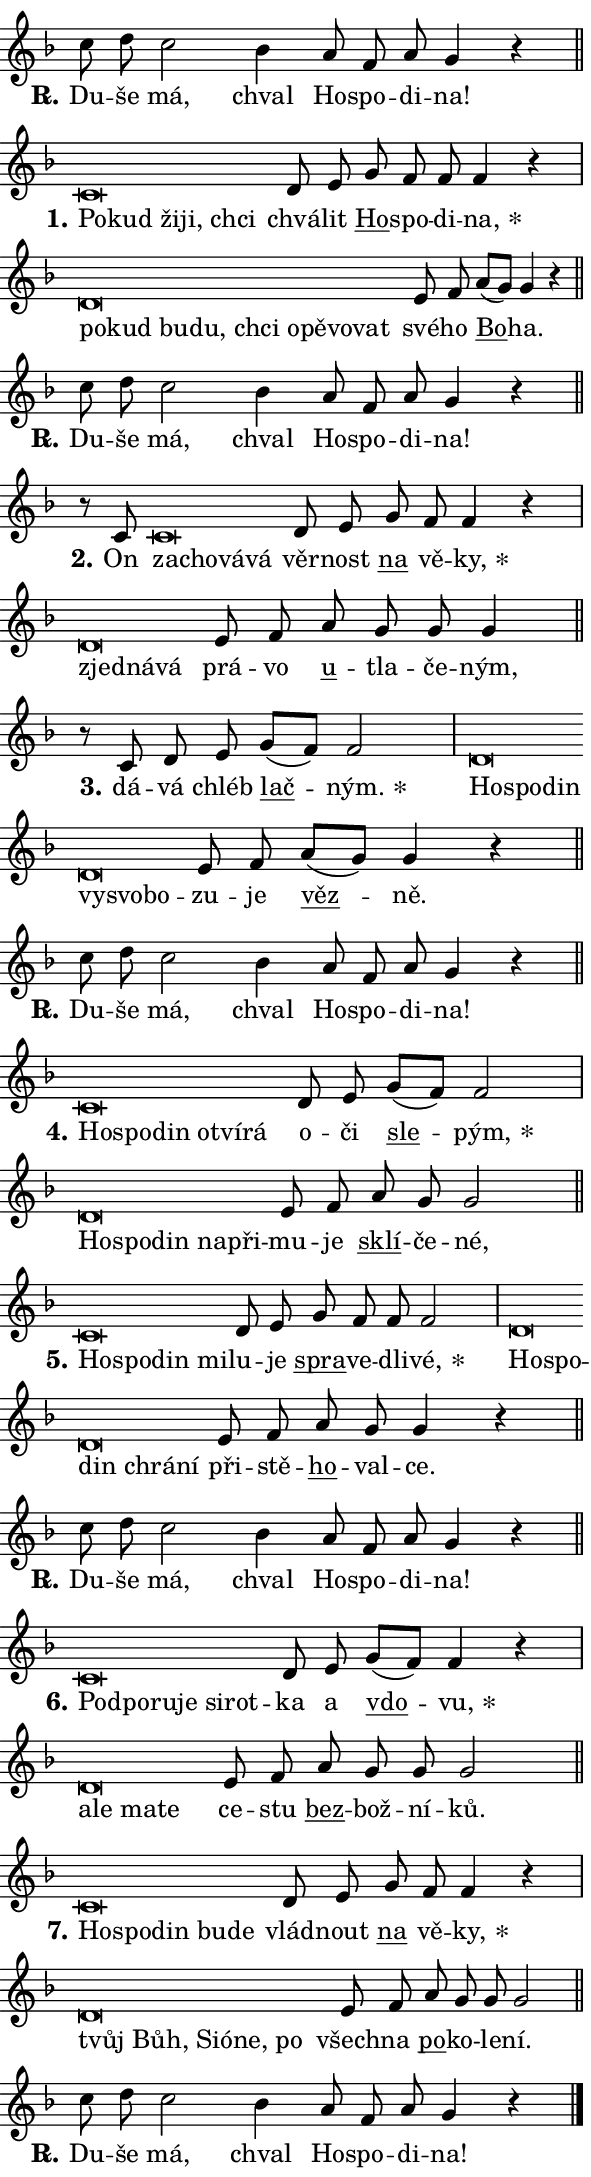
\version "2.24.0"
\header { tagline = "" }
\paper {
  indent = 0\cm
  top-margin = 0\cm
  right-margin = 0.13\cm % to fit lyric hyphens
  bottom-margin = 0\cm
  left-margin = 0\cm
  paper-width = 10\cm
  page-breaking = #ly:one-page-breaking
  system-system-spacing.basic-distance = #11
  score-system-spacing.basic-distance = #11
  ragged-last = ##f
}


%% Author: Thomas Morley
%% https://lists.gnu.org/archive/html/lilypond-user/2020-05/msg00002.html
#(define (line-position grob)
"Returns position of @var[grob} in current system:
   @code{'start}, if at first time-step
   @code{'end}, if at last time-step
   @code{'middle} otherwise
"
  (let* ((col (ly:item-get-column grob))
         (ln (ly:grob-object col 'left-neighbor))
         (rn (ly:grob-object col 'right-neighbor))
         (col-to-check-left (if (ly:grob? ln) ln col))
         (col-to-check-right (if (ly:grob? rn) rn col))
         (break-dir-left
           (and
             (ly:grob-property col-to-check-left 'non-musical #f)
             (ly:item-break-dir col-to-check-left)))
         (break-dir-right
           (and
             (ly:grob-property col-to-check-right 'non-musical #f)
             (ly:item-break-dir col-to-check-right))))
        (cond ((eqv? 1 break-dir-left) 'start)
              ((eqv? -1 break-dir-right) 'end)
              (else 'middle))))

#(define (tranparent-at-line-position vctor)
  (lambda (grob)
  "Relying on @code{line-position} select the relevant enry from @var{vctor}.
Used to determine transparency,"
    (case (line-position grob)
      ((end) (not (vector-ref vctor 0)))
      ((middle) (not (vector-ref vctor 1)))
      ((start) (not (vector-ref vctor 2))))))

noteHeadBreakVisibility =
#(define-music-function (break-visibility)(vector?)
"Makes @code{NoteHead}s transparent relying on @var{break-visibility}"
#{
  \override NoteHead.transparent =
    #(tranparent-at-line-position break-visibility)
#})

#(define delete-ledgers-for-transparent-note-heads
  (lambda (grob)
    "Reads whether a @code{NoteHead} is transparent.
If so this @code{NoteHead} is removed from @code{'note-heads} from
@var{grob}, which is supposed to be @code{LedgerLineSpanner}.
As a result ledgers are not printed for this @code{NoteHead}"
    (let* ((nhds-array (ly:grob-object grob 'note-heads))
           (nhds-list
             (if (ly:grob-array? nhds-array)
                 (ly:grob-array->list nhds-array)
                 '()))
           ;; Relies on the transparent-property being done before
           ;; Staff.LedgerLineSpanner.after-line-breaking is executed.
           ;; This is fragile ...
           (to-keep
             (remove
               (lambda (nhd)
                 (ly:grob-property nhd 'transparent #f))
               nhds-list)))
      ;; TODO find a better method to iterate over grob-arrays, similiar
      ;; to filter/remove etc for lists
      ;; For now rebuilt from scratch
      (set! (ly:grob-object grob 'note-heads)  '())
      (for-each
        (lambda (nhd)
          (ly:pointer-group-interface::add-grob grob 'note-heads nhd))
        to-keep))))

squashNotes = {
  \override NoteHead.X-extent = #'(-0.2 . 0.2)
  \override NoteHead.Y-extent = #'(-0.75 . 0)
  \override NoteHead.stencil =
    #(lambda (grob)
       (let ((pos (ly:grob-property grob 'staff-position)))
         (begin
           (if (< pos -7) (display "ERROR: Lower brevis then expected\n") (display ""))
           (if (<= pos -6) ly:text-interface::print ly:note-head::print))))
}
unSquashNotes = {
  \revert NoteHead.X-extent
  \revert NoteHead.Y-extent
  \revert NoteHead.stencil
}

hideNotes = \noteHeadBreakVisibility #begin-of-line-visible
unHideNotes = \noteHeadBreakVisibility #all-visible

% work-around for resetting accidentals
% https://lilypond.org/doc/v2.23/Documentation/notation/displaying-rhythms#unmetered-music
cadenzaMeasure = {
  \cadenzaOff
  \partial 1024 s1024
  \cadenzaOn
}

#(define-markup-command (accent layout props text) (markup?)
  "Underline accented syllable"
  (interpret-markup layout props
    #{\markup \override #'(offset . 4.3) \underline { #text }#}))

responsum = \markup \concat {
  "R" \hspace #-1.05 \path #0.1 #'((moveto 0 0.07) (lineto 0.9 0.8)) \hspace #0.05 "."
}

spaceSize = #0.6828661417322834 % exact space size for TeX Gyre Schola

\layout {
  \context {
    \Staff
    \remove "Time_signature_engraver"
    \override LedgerLineSpanner.after-line-breaking = #delete-ledgers-for-transparent-note-heads
  }
  \context {
    \Lyrics {
      \override LyricSpace.minimum-distance = \spaceSize
      \override LyricText.font-name = #"TeX Gyre Schola"
      \override LyricText.font-size = 1
      \override StanzaNumber.font-name = #"TeX Gyre Schola Bold"
      \override StanzaNumber.font-size = 1
    }
  }
  \context {
    \Score 
    \override NoteHead.text =
      #(lambda (grob) 
        (let ((pos (ly:grob-property grob 'staff-position)))
          #{\markup {
            \combine
              \halign #-0.55 \raise #(if (= pos -6) 0 0.5) \override #'(thickness . 2) \draw-line #'(3.2 . 0)
              \musicglyph "noteheads.sM1"
          }#}))
  }
}

% magnetic-lyrics.ily
%
%   written by
%     Jean Abou Samra <jean@abou-samra.fr>
%     Werner Lemberg <wl@gnu.org>
%
%   adapted by
%     Jiri Hon <jiri.hon@gmail.com>
%
% Version 2022-Apr-15

% https://www.mail-archive.com/lilypond-user@gnu.org/msg149350.html

#(define (Left_hyphen_pointer_engraver context)
   "Collect syllable-hyphen-syllable occurrences in lyrics and store
them in properties.  This engraver only looks to the left.  For
example, if the lyrics input is @code{foo -- bar}, it does the
following.

@itemize @bullet
@item
Set the @code{text} property of the @code{LyricHyphen} grob between
@q{foo} and @q{bar} to @code{foo}.

@item
Set the @code{left-hyphen} property of the @code{LyricText} grob with
text @q{foo} to the @code{LyricHyphen} grob between @q{foo} and
@q{bar}.
@end itemize

Use this auxiliary engraver in combination with the
@code{lyric-@/text::@/apply-@/magnetic-@/offset!} hook."
   (let ((hyphen #f)
         (text #f))
     (make-engraver
      (acknowledgers
       ((lyric-syllable-interface engraver grob source-engraver)
        (set! text grob)))
      (end-acknowledgers
       ((lyric-hyphen-interface engraver grob source-engraver)
        ;(when (not (grob::has-interface grob 'lyric-space-interface))
          (set! hyphen grob)));)
      ((stop-translation-timestep engraver)
       (when (and text hyphen)
         (ly:grob-set-object! text 'left-hyphen hyphen))
       (set! text #f)
       (set! hyphen #f)))))

#(define (lyric-text::apply-magnetic-offset! grob)
   "If the space between two syllables is less than the value in
property @code{LyricText@/.details@/.squash-threshold}, move the right
syllable to the left so that it gets concatenated with the left
syllable.

Use this function as a hook for
@code{LyricText@/.after-@/line-@/breaking} if the
@code{Left_@/hyphen_@/pointer_@/engraver} is active."
   (let ((hyphen (ly:grob-object grob 'left-hyphen #f)))
     (when hyphen
       (let ((left-text (ly:spanner-bound hyphen LEFT)))
         (when (grob::has-interface left-text 'lyric-syllable-interface)
           (let* ((common (ly:grob-common-refpoint grob left-text X))
                  (this-x-ext (ly:grob-extent grob common X))
                  (left-x-ext
                   (begin
                     ;; Trigger magnetism for left-text.
                     (ly:grob-property left-text 'after-line-breaking)
                     (ly:grob-extent left-text common X)))
                  ;; `delta` is the gap width between two syllables.
                  (delta (- (interval-start this-x-ext)
                            (interval-end left-x-ext)))
                  (details (ly:grob-property grob 'details))
                  (threshold (assoc-get 'squash-threshold details 0.2)))
             (when (< delta threshold)
               (let* (;; We have to manipulate the input text so that
                      ;; ligatures crossing syllable boundaries are not
                      ;; disabled.  For languages based on the Latin
                      ;; script this is essentially a beautification.
                      ;; However, for non-Western scripts it can be a
                      ;; necessity.
                      (lt (ly:grob-property left-text 'text))
                      (rt (ly:grob-property grob 'text))
                      (is-space (grob::has-interface hyphen 'lyric-space-interface))
                      (space (if is-space " " ""))
                      (extra-delta (if is-space spaceSize 0))
                      ;; Append new syllable.
                      (ltrt-space (if (and (string? lt) (string? rt))
                                (string-append lt space rt)
                                (make-concat-markup (list lt space rt))))
                      ;; Right-align `ltrt` to the right side.
                      (ltrt-space-markup (grob-interpret-markup
                               grob
                               (make-translate-markup
                                (cons (interval-length this-x-ext) 0)
                                (make-right-align-markup ltrt-space)))))
                 (begin
                   ;; Don't print `left-text`.
                   (ly:grob-set-property! left-text 'stencil #f)
                   ;; Set text and stencil (which holds all collected
                   ;; syllables so far) and shift it to the left.
                   (ly:grob-set-property! grob 'text ltrt-space)
                   (ly:grob-set-property! grob 'stencil ltrt-space-markup)
                   (ly:grob-translate-axis! grob (- (- delta extra-delta)) X))))))))))


#(define (lyric-hyphen::displace-bounds-first grob)
   ;; Make very sure this callback isn't triggered too early.
   (let ((left (ly:spanner-bound grob LEFT))
         (right (ly:spanner-bound grob RIGHT)))
     (ly:grob-property left 'after-line-breaking)
     (ly:grob-property right 'after-line-breaking)
     (ly:lyric-hyphen::print grob)))

squashThreshold = #0.4

\layout {
  \context {
    \Lyrics
    \consists #Left_hyphen_pointer_engraver
    \override LyricText.after-line-breaking =
      #lyric-text::apply-magnetic-offset!
    \override LyricHyphen.stencil = #lyric-hyphen::displace-bounds-first
    \override LyricText.details.squash-threshold = \squashThreshold
    \override LyricHyphen.minimum-distance = 0
    \override LyricHyphen.minimum-length = \squashThreshold
  }
}

squashText = \override LyricText.details.squash-threshold = 9999
unSquashText = \override LyricText.details.squash-threshold = \squashThreshold

leftText = \override LyricText.self-alignment-X = #LEFT
unLeftText = \revert LyricText.self-alignment-X

starOffset = #(lambda (grob) 
                (let ((x_offset (ly:self-alignment-interface::aligned-on-x-parent grob)))
                  (if (= x_offset 0) 0 (+ x_offset 1.2))))

star = #(define-music-function (syllable)(string?)
"Append star separator at the end of a syllable"
#{
  \once \override LyricText.X-offset = #starOffset
  \lyricmode { \markup {
    #syllable
    \override #'((font-name . "TeX Gyre Schola Bold")) \hspace #0.2 \lower #0.65 \larger "*"
  } }
#})

starAccent = #(define-music-function (syllable)(string?)
"Append star separator at the end of a syllable and make accent"
#{
  \once \override LyricText.X-offset = #starOffset
  \lyricmode { \markup {
    \accent #syllable
    \override #'((font-name . "TeX Gyre Schola Bold")) \hspace #0.2 \lower #0.65 \larger "*"
  } }
#})

breath = #(define-music-function (syllable)(string?)
"Append breathing indicator at the end of a syllable"
#{
  \lyricmode { \markup { #syllable "+" } }
#})

optionalBreath = #(define-music-function (syllable)(string?)
"Append optional breathing indicator at the end of a syllable"
#{
  \lyricmode { \markup { #syllable "(+)" } }
#})


\score {
    <<
        \new Voice = "melody" { \cadenzaOn \key f \major \relative { c''8 d c2 bes4 a8 f a g4 r \cadenzaMeasure \bar "||" \break } }
        \new Lyrics \lyricsto "melody" { \lyricmode { \set stanza = \responsum
Du -- še má, chval Ho -- spo -- di -- na! } }
    >>
    \layout {}
}

\score {
    <<
        \new Voice = "melody" { \cadenzaOn \key f \major \relative { \squashNotes c'\breve*1/16 \hideNotes \breve*1/16 \bar "" \breve*1/16 \bar "" \breve*1/16 \breve*1/16 \bar "" \unHideNotes \unSquashNotes d8 e \bar "" g f f f4 r \cadenzaMeasure \bar "|" \squashNotes d\breve*1/16 \hideNotes \breve*1/16 \bar "" \breve*1/16 \bar "" \breve*1/16 \bar "" \breve*1/16 \bar "" \breve*1/16 \bar "" \breve*1/16 \bar "" \breve*1/16 \breve*1/16 \bar "" \unHideNotes \unSquashNotes e8 f \bar "" a[( g)] g4 r \cadenzaMeasure \bar "||" \break } }
        \new Lyrics \lyricsto "melody" { \lyricmode { \set stanza = "1."
\leftText Po -- \squashText kud ži -- ji, chci \unLeftText \unSquashText chvá -- lit \markup \accent Ho -- spo -- di -- \star na, \leftText po -- \squashText kud bu -- du, chci o -- pě -- vo -- vat \unLeftText \unSquashText své -- ho \markup \accent Bo -- ha. } }
    >>
    \layout {}
}

\score {
    <<
        \new Voice = "melody" { \cadenzaOn \key f \major \relative { c''8 d c2 bes4 a8 f a g4 r \cadenzaMeasure \bar "||" \break } }
        \new Lyrics \lyricsto "melody" { \lyricmode { \set stanza = \responsum
Du -- še má, chval Ho -- spo -- di -- na! } }
    >>
    \layout {}
}

\score {
    <<
        \new Voice = "melody" { \cadenzaOn \key f \major \relative { r8 c'8 \squashNotes c\breve*1/16 \hideNotes \breve*1/16 \bar "" \breve*1/16 \breve*1/16 \bar "" \unHideNotes \unSquashNotes d8 e \bar "" g f f4 r \cadenzaMeasure \bar "|" \squashNotes d\breve*1/16 \hideNotes \breve*1/16 \breve*1/16 \bar "" \unHideNotes \unSquashNotes e8 f \bar "" a g g g4 \cadenzaMeasure \bar "||" \break } }
        \new Lyrics \lyricsto "melody" { \lyricmode { \set stanza = "2."
On \leftText za -- \squashText cho -- vá -- vá \unLeftText \unSquashText věr -- nost \markup \accent na vě -- \star ky, \leftText zjed -- \squashText ná -- vá \unLeftText \unSquashText prá -- vo \markup \accent u -- tla -- če -- ným, } }
    >>
    \layout {}
}

\score {
    <<
        \new Voice = "melody" { \cadenzaOn \key f \major \relative { r8 c' d8 e \bar "" g[( f)] f2 \cadenzaMeasure \bar "|" \squashNotes d\breve*1/16 \hideNotes \breve*1/16 \bar "" \breve*1/16 \bar "" \breve*1/16 \bar "" \breve*1/16 \breve*1/16 \bar "" \unHideNotes \unSquashNotes e8 f \bar "" a[( g)] g4 r \cadenzaMeasure \bar "||" \break } }
        \new Lyrics \lyricsto "melody" { \lyricmode { \set stanza = "3."
dá -- vá chléb \markup \accent lač -- \star ným. \leftText Ho -- \squashText spo -- din vy -- svo -- bo -- \unLeftText \unSquashText zu -- je \markup \accent věz -- ně. } }
    >>
    \layout {}
}

\score {
    <<
        \new Voice = "melody" { \cadenzaOn \key f \major \relative { c''8 d c2 bes4 a8 f a g4 r \cadenzaMeasure \bar "||" \break } }
        \new Lyrics \lyricsto "melody" { \lyricmode { \set stanza = \responsum
Du -- še má, chval Ho -- spo -- di -- na! } }
    >>
    \layout {}
}

\score {
    <<
        \new Voice = "melody" { \cadenzaOn \key f \major \relative { \squashNotes c'\breve*1/16 \hideNotes \breve*1/16 \bar "" \breve*1/16 \bar "" \breve*1/16 \bar "" \breve*1/16 \breve*1/16 \bar "" \unHideNotes \unSquashNotes d8 e \bar "" g[( f)] f2 \cadenzaMeasure \bar "|" \squashNotes d\breve*1/16 \hideNotes \breve*1/16 \bar "" \breve*1/16 \bar "" \breve*1/16 \breve*1/16 \bar "" \unHideNotes \unSquashNotes e8 f \bar "" a g g2 \cadenzaMeasure \bar "||" \break } }
        \new Lyrics \lyricsto "melody" { \lyricmode { \set stanza = "4."
\leftText Ho -- \squashText spo -- din o -- tví -- rá \unLeftText \unSquashText o -- či \markup \accent sle -- \star pým, \leftText Ho -- \squashText spo -- din na -- při -- \unLeftText \unSquashText mu -- je \markup \accent sklí -- če -- né, } }
    >>
    \layout {}
}

\score {
    <<
        \new Voice = "melody" { \cadenzaOn \key f \major \relative { \squashNotes c'\breve*1/16 \hideNotes \breve*1/16 \bar "" \breve*1/16 \breve*1/16 \bar "" \unHideNotes \unSquashNotes d8 e \bar "" g f f f2 \cadenzaMeasure \bar "|" \squashNotes d\breve*1/16 \hideNotes \breve*1/16 \bar "" \breve*1/16 \bar "" \breve*1/16 \breve*1/16 \bar "" \unHideNotes \unSquashNotes e8 f \bar "" a g g4 r \cadenzaMeasure \bar "||" \break } }
        \new Lyrics \lyricsto "melody" { \lyricmode { \set stanza = "5."
\leftText Ho -- \squashText spo -- din mi -- \unLeftText \unSquashText lu -- je \markup \accent spra -- ve -- dli -- \star vé, \leftText Ho -- \squashText spo -- din chrá -- ní \unLeftText \unSquashText při -- stě -- \markup \accent ho -- val -- ce. } }
    >>
    \layout {}
}

\score {
    <<
        \new Voice = "melody" { \cadenzaOn \key f \major \relative { c''8 d c2 bes4 a8 f a g4 r \cadenzaMeasure \bar "||" \break } }
        \new Lyrics \lyricsto "melody" { \lyricmode { \set stanza = \responsum
Du -- še má, chval Ho -- spo -- di -- na! } }
    >>
    \layout {}
}

\score {
    <<
        \new Voice = "melody" { \cadenzaOn \key f \major \relative { \squashNotes c'\breve*1/16 \hideNotes \breve*1/16 \bar "" \breve*1/16 \bar "" \breve*1/16 \bar "" \breve*1/16 \breve*1/16 \bar "" \unHideNotes \unSquashNotes d8 e \bar "" g[( f)] f4 r \cadenzaMeasure \bar "|" \squashNotes d\breve*1/16 \hideNotes \breve*1/16 \bar "" \breve*1/16 \breve*1/16 \bar "" \unHideNotes \unSquashNotes e8 f \bar "" a g g g2 \cadenzaMeasure \bar "||" \break } }
        \new Lyrics \lyricsto "melody" { \lyricmode { \set stanza = "6."
\leftText Pod -- \squashText po -- ru -- je si -- rot -- \unLeftText \unSquashText ka a \markup \accent vdo -- \star vu, \leftText a -- \squashText le ma -- te \unLeftText \unSquashText ce -- stu \markup \accent bez -- bož -- ní -- ků. } }
    >>
    \layout {}
}

\score {
    <<
        \new Voice = "melody" { \cadenzaOn \key f \major \relative { \squashNotes c'\breve*1/16 \hideNotes \breve*1/16 \bar "" \breve*1/16 \bar "" \breve*1/16 \breve*1/16 \bar "" \unHideNotes \unSquashNotes d8 e \bar "" g f f4 r \cadenzaMeasure \bar "|" \squashNotes d\breve*1/16 \hideNotes \breve*1/16 \bar "" \breve*1/16 \bar "" \breve*1/16 \bar "" \breve*1/16 \breve*1/16 \bar "" \unHideNotes \unSquashNotes e8 f \bar "" a g g g2 \cadenzaMeasure \bar "||" \break } }
        \new Lyrics \lyricsto "melody" { \lyricmode { \set stanza = "7."
\leftText Ho -- \squashText spo -- din bu -- de \unLeftText \unSquashText vlád -- nout \markup \accent na vě -- \star ky, \leftText tvůj \squashText Bůh, Si -- ó -- ne, po \unLeftText \unSquashText všech -- na \markup \accent po -- ko -- le -- ní. } }
    >>
    \layout {}
}

\score {
    <<
        \new Voice = "melody" { \cadenzaOn \key f \major \relative { c''8 d c2 bes4 a8 f a g4 r \cadenzaMeasure \bar "||" \break } \bar "|." }
        \new Lyrics \lyricsto "melody" { \lyricmode { \set stanza = \responsum
Du -- še má, chval Ho -- spo -- di -- na! } }
    >>
    \layout {}
}
